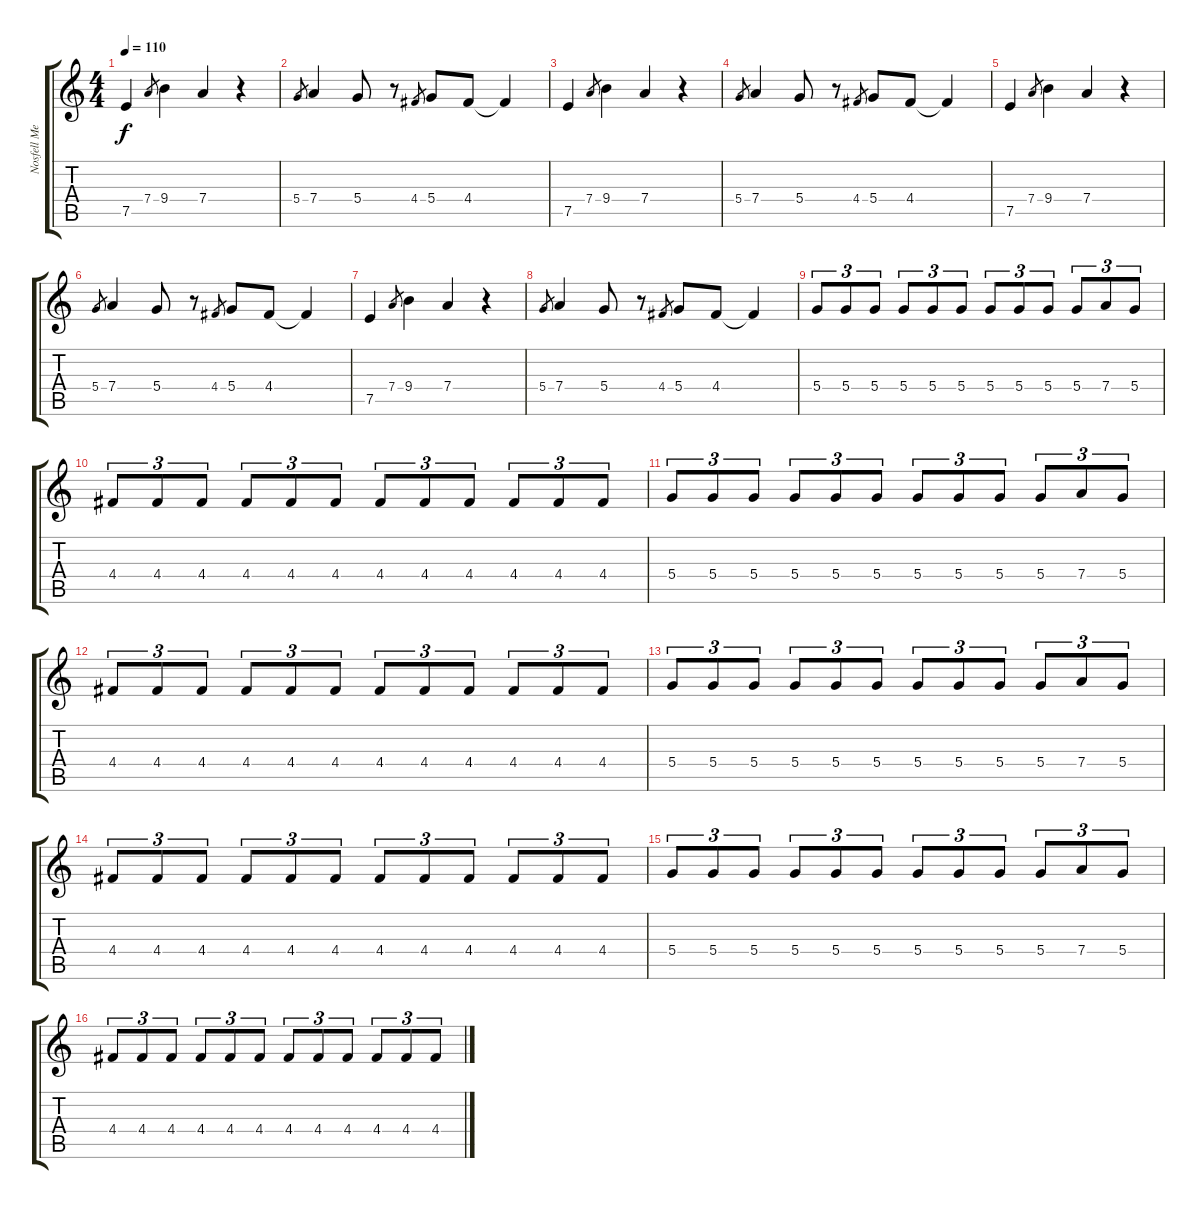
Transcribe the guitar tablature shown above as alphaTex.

\track ("Nosfell Melodie" "Nosfell Me") {instrument acousticguitarnylon}
\staff {score tabs}
\tuning (E4 B3 G3 D3 A2 E2) {hide}
\ts (4 4)
\tempo 110
\clef g2
\ks c
7.5.4{dy f} 7.4.8{gr} 9.4.4 7.4.4 r.4 |
5.4.8{gr} 7.4.4 5.4.8 r.8 4.4.8{gr} 5.4.8 4.4.8 4.4{t}.4 |
7.5.4 7.4.8{gr} 9.4.4 7.4.4 r.4 |
5.4.8{gr} 7.4.4 5.4.8 r.8 4.4.8{gr} 5.4.8 4.4.8 4.4{t}.4 |
7.5.4 7.4.8{gr} 9.4.4 7.4.4 r.4 |
5.4.8{gr} 7.4.4 5.4.8 r.8 4.4.8{gr} 5.4.8 4.4.8 4.4{t}.4 |
7.5.4 7.4.8{gr} 9.4.4 7.4.4 r.4 |
5.4.8{gr} 7.4.4 5.4.8 r.8 4.4.8{gr} 5.4.8 4.4.8 4.4{t}.4 |
5.4.8{tu (3 2)} 5.4.8{tu (3 2)} 5.4.8{tu (3 2)} 5.4.8{tu (3 2)} 5.4.8{tu (3 2)} 5.4.8{tu (3 2)} 5.4.8{tu (3 2)} 5.4.8{tu (3 2)} 5.4.8{tu (3 2)} 5.4.8{tu (3 2)} 7.4.8{tu (3 2)} 5.4.8{tu (3 2)} |
4.4.8{tu (3 2)} 4.4.8{tu (3 2)} 4.4.8{tu (3 2)} 4.4.8{tu (3 2)} 4.4.8{tu (3 2)} 4.4.8{tu (3 2)} 4.4.8{tu (3 2)} 4.4.8{tu (3 2)} 4.4.8{tu (3 2)} 4.4.8{tu (3 2)} 4.4.8{tu (3 2)} 4.4.8{tu (3 2)} |
5.4.8{tu (3 2)} 5.4.8{tu (3 2)} 5.4.8{tu (3 2)} 5.4.8{tu (3 2)} 5.4.8{tu (3 2)} 5.4.8{tu (3 2)} 5.4.8{tu (3 2)} 5.4.8{tu (3 2)} 5.4.8{tu (3 2)} 5.4.8{tu (3 2)} 7.4.8{tu (3 2)} 5.4.8{tu (3 2)} |
4.4.8{tu (3 2)} 4.4.8{tu (3 2)} 4.4.8{tu (3 2)} 4.4.8{tu (3 2)} 4.4.8{tu (3 2)} 4.4.8{tu (3 2)} 4.4.8{tu (3 2)} 4.4.8{tu (3 2)} 4.4.8{tu (3 2)} 4.4.8{tu (3 2)} 4.4.8{tu (3 2)} 4.4.8{tu (3 2)} |
5.4.8{tu (3 2)} 5.4.8{tu (3 2)} 5.4.8{tu (3 2)} 5.4.8{tu (3 2)} 5.4.8{tu (3 2)} 5.4.8{tu (3 2)} 5.4.8{tu (3 2)} 5.4.8{tu (3 2)} 5.4.8{tu (3 2)} 5.4.8{tu (3 2)} 7.4.8{tu (3 2)} 5.4.8{tu (3 2)} |
4.4.8{tu (3 2)} 4.4.8{tu (3 2)} 4.4.8{tu (3 2)} 4.4.8{tu (3 2)} 4.4.8{tu (3 2)} 4.4.8{tu (3 2)} 4.4.8{tu (3 2)} 4.4.8{tu (3 2)} 4.4.8{tu (3 2)} 4.4.8{tu (3 2)} 4.4.8{tu (3 2)} 4.4.8{tu (3 2)} |
5.4.8{tu (3 2)} 5.4.8{tu (3 2)} 5.4.8{tu (3 2)} 5.4.8{tu (3 2)} 5.4.8{tu (3 2)} 5.4.8{tu (3 2)} 5.4.8{tu (3 2)} 5.4.8{tu (3 2)} 5.4.8{tu (3 2)} 5.4.8{tu (3 2)} 7.4.8{tu (3 2)} 5.4.8{tu (3 2)} |
4.4.8{tu (3 2)} 4.4.8{tu (3 2)} 4.4.8{tu (3 2)} 4.4.8{tu (3 2)} 4.4.8{tu (3 2)} 4.4.8{tu (3 2)} 4.4.8{tu (3 2)} 4.4.8{tu (3 2)} 4.4.8{tu (3 2)} 4.4.8{tu (3 2)} 4.4.8{tu (3 2)} 4.4.8{tu (3 2)}
